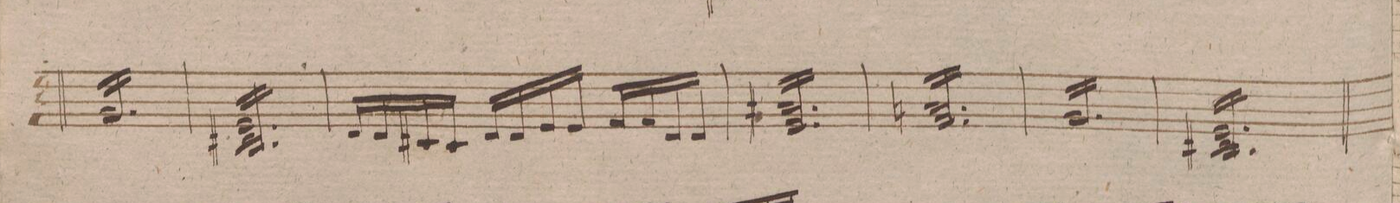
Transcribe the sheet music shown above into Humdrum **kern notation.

**kern	**dynam
*I"Violino 2do	*
*clefG2	*
*k[f#]	*
*M3/4	*
16g/LL	.
16g/	.
16g/	.
16g/	.
16g/	.
16g/	.
16g/	.
16g/	.
16g/	.
16g/	.
16g/	.
16g/JJ	.
=52	=52
16e/LL 16c#X/	.
16e/ 16c#/	.
16e/ 16c#/	.
16e/ 16c#/	.
16e/ 16c#/	.
16e/ 16c#/	.
16e/ 16c#/	.
16e/ 16c#/	.
16e/ 16c#/	.
16e/ 16c#/	.
16e/ 16c#/	.
16e/JJ 16c#/	.
=53	=53
*Xtremolo	*
16d/LL	.
16d/	.
16c#X/	.
16c#/JJ	.
16d/LL	.
16d/	.
16e/	.
16e/JJ	.
16f#/LL	.
16f#/	.
16d/	.
16d/JJ	.
=54	=54
*tremolo	*
16a#X/LL 16e/	.
16a#/ 16e/	.
16a#/ 16e/	.
16a#/ 16e/	.
16a#/ 16e/	.
16a#/ 16e/	.
16a#/ 16e/	.
16a#/ 16e/	.
16a#/ 16e/	.
16a#/ 16e/	.
16a#/ 16e/	.
16a#/JJ 16e/	.
=55	=55
16an/LL 16f#/	.
16a/ 16f#/	.
16a/ 16f#/	.
16a/ 16f#/	.
16a/ 16f#/	.
16a/ 16f#/	.
16a/ 16f#/	.
16a/ 16f#/	.
16a/ 16f#/	.
16a/ 16f#/	.
16a/ 16f#/	.
16a/JJ 16f#/	.
=56	=56
16g/LL	.
16g/	.
16g/	.
16g/	.
16g/	.
16g/	.
16g/	.
16g/	.
16g/	.
16g/	.
16g/	.
16g/JJ	.
=57	=57
16e/LL 16c#X/	.
16e/ 16c#/	.
16e/ 16c#/	.
16e/ 16c#/	.
16e/ 16c#/	.
16e/ 16c#/	.
16e/ 16c#/	.
16e/ 16c#/	.
16e/ 16c#/	.
16e/ 16c#/	.
16e/ 16c#/	.
16e/JJ 16c#/	.
=58	=58
*-	*-
